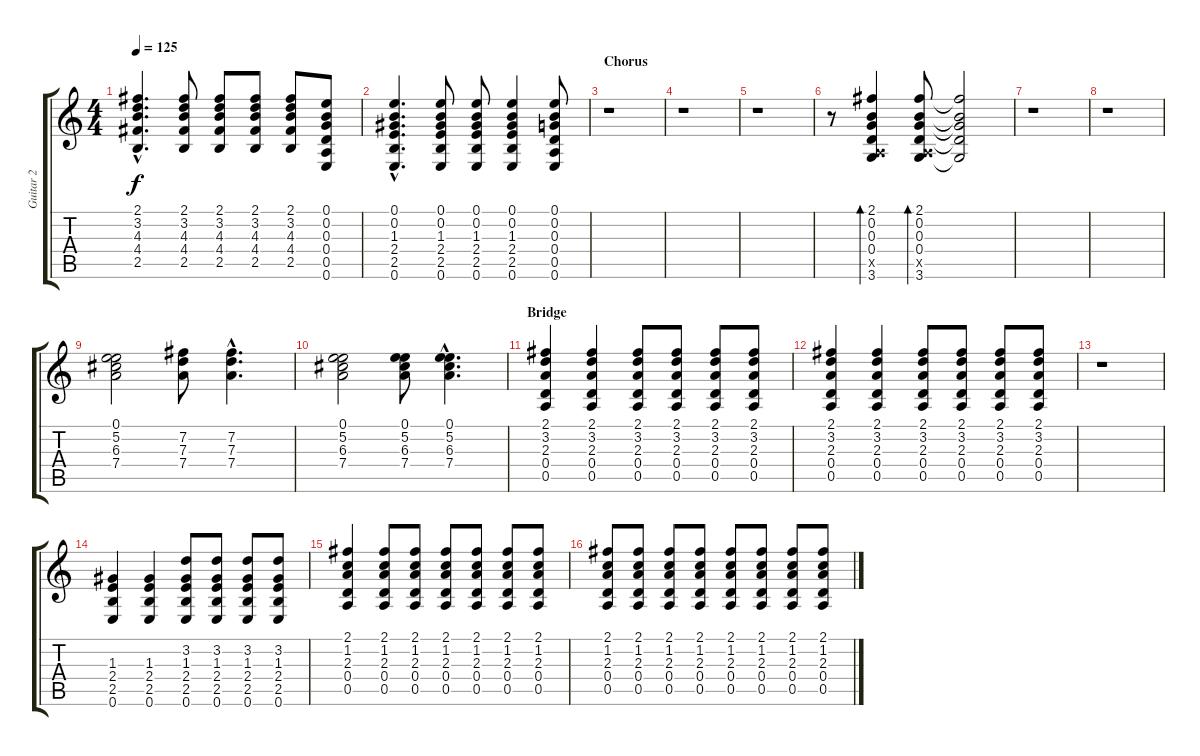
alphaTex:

\track ("Guitar 2" "Guitar 2") {instrument acousticguitarsteel}
\staff {score tabs}
\tuning (E4 B3 G3 D3 A2 E2) {hide}
\ts (4 4)
\tempo 125
\clef g2
\ks c
(2.1{hac} 3.2{hac} 4.3{hac} 4.4{hac} 2.5{hac}).4{d dy f} (2.1 3.2 4.3 4.4 2.5).8 (2.1 3.2 4.3 4.4 2.5).8 (2.1 3.2 4.3 4.4 2.5).8 (2.1 3.2 4.3 4.4 2.5).8 (0.1 0.2 0.3 0.4 0.5 0.6).8 |
(0.1{hac} 0.2{hac} 1.3{hac} 2.4{hac} 2.5{hac} 0.6{hac}).4{d} (0.1 0.2 1.3 2.4 2.5 0.6).8 (0.1 0.2 1.3 2.4 2.5 0.6).8 (0.1 0.2 1.3 2.4 2.5 0.6).4 (0.1 0.2 0.3 0.4 0.5 0.6).8 |
\section ("" "Chorus")
r.1 |
r.1 |
r.1 |
r.8 (2.1 0.2 0.3 0.4 0.5{x} 3.6).4{bd 60} (2.1 0.2 0.3 0.4 0.5{x} 3.6).8{bd 60} (2.1{t} 0.2{t} 0.3{t} 0.4{t} 3.6{t}).2 |
r.1 |
r.1 |
(0.1 5.2 6.3 7.4).2 (7.2 7.3 7.4).8 (7.2{hac} 7.3{hac} 7.4{hac}).4{d} |
(0.1 5.2 6.3 7.4).2 (0.1 5.2 6.3 7.4).8 (0.1{hac} 5.2{hac} 6.3{hac} 7.4{hac}).4{d} |
\section ("" "Bridge")
(2.1 3.2 2.3 0.4 0.5).4 (2.1 3.2 2.3 0.4 0.5).4 (2.1 3.2 2.3 0.4 0.5).8 (2.1 3.2 2.3 0.4 0.5).8 (2.1 3.2 2.3 0.4 0.5).8 (2.1 3.2 2.3 0.4 0.5).8 |
(2.1 3.2 2.3 0.4 0.5).4 (2.1 3.2 2.3 0.4 0.5).4 (2.1 3.2 2.3 0.4 0.5).8 (2.1 3.2 2.3 0.4 0.5).8 (2.1 3.2 2.3 0.4 0.5).8 (2.1 3.2 2.3 0.4 0.5).8 |
r.1 |
(1.3 2.4 2.5 0.6).4 (1.3 2.4 2.5 0.6).4 (3.2 1.3 2.4 2.5 0.6).8 (3.2 1.3 2.4 2.5 0.6).8 (3.2 1.3 2.4 2.5 0.6).8 (3.2 1.3 2.4 2.5 0.6).8 |
(2.1 1.2 2.3 0.4 0.5).4 (2.1 1.2 2.3 0.4 0.5).8 (2.1 1.2 2.3 0.4 0.5).8 (2.1 1.2 2.3 0.4 0.5).8 (2.1 1.2 2.3 0.4 0.5).8 (2.1 1.2 2.3 0.4 0.5).8 (2.1 1.2 2.3 0.4 0.5).8 |
(2.1 1.2 2.3 0.4 0.5).8 (2.1 1.2 2.3 0.4 0.5).8 (2.1 1.2 2.3 0.4 0.5).8 (2.1 1.2 2.3 0.4 0.5).8 (2.1 1.2 2.3 0.4 0.5).8 (2.1 1.2 2.3 0.4 0.5).8 (2.1 1.2 2.3 0.4 0.5).8 (2.1 1.2 2.3 0.4 0.5).8
